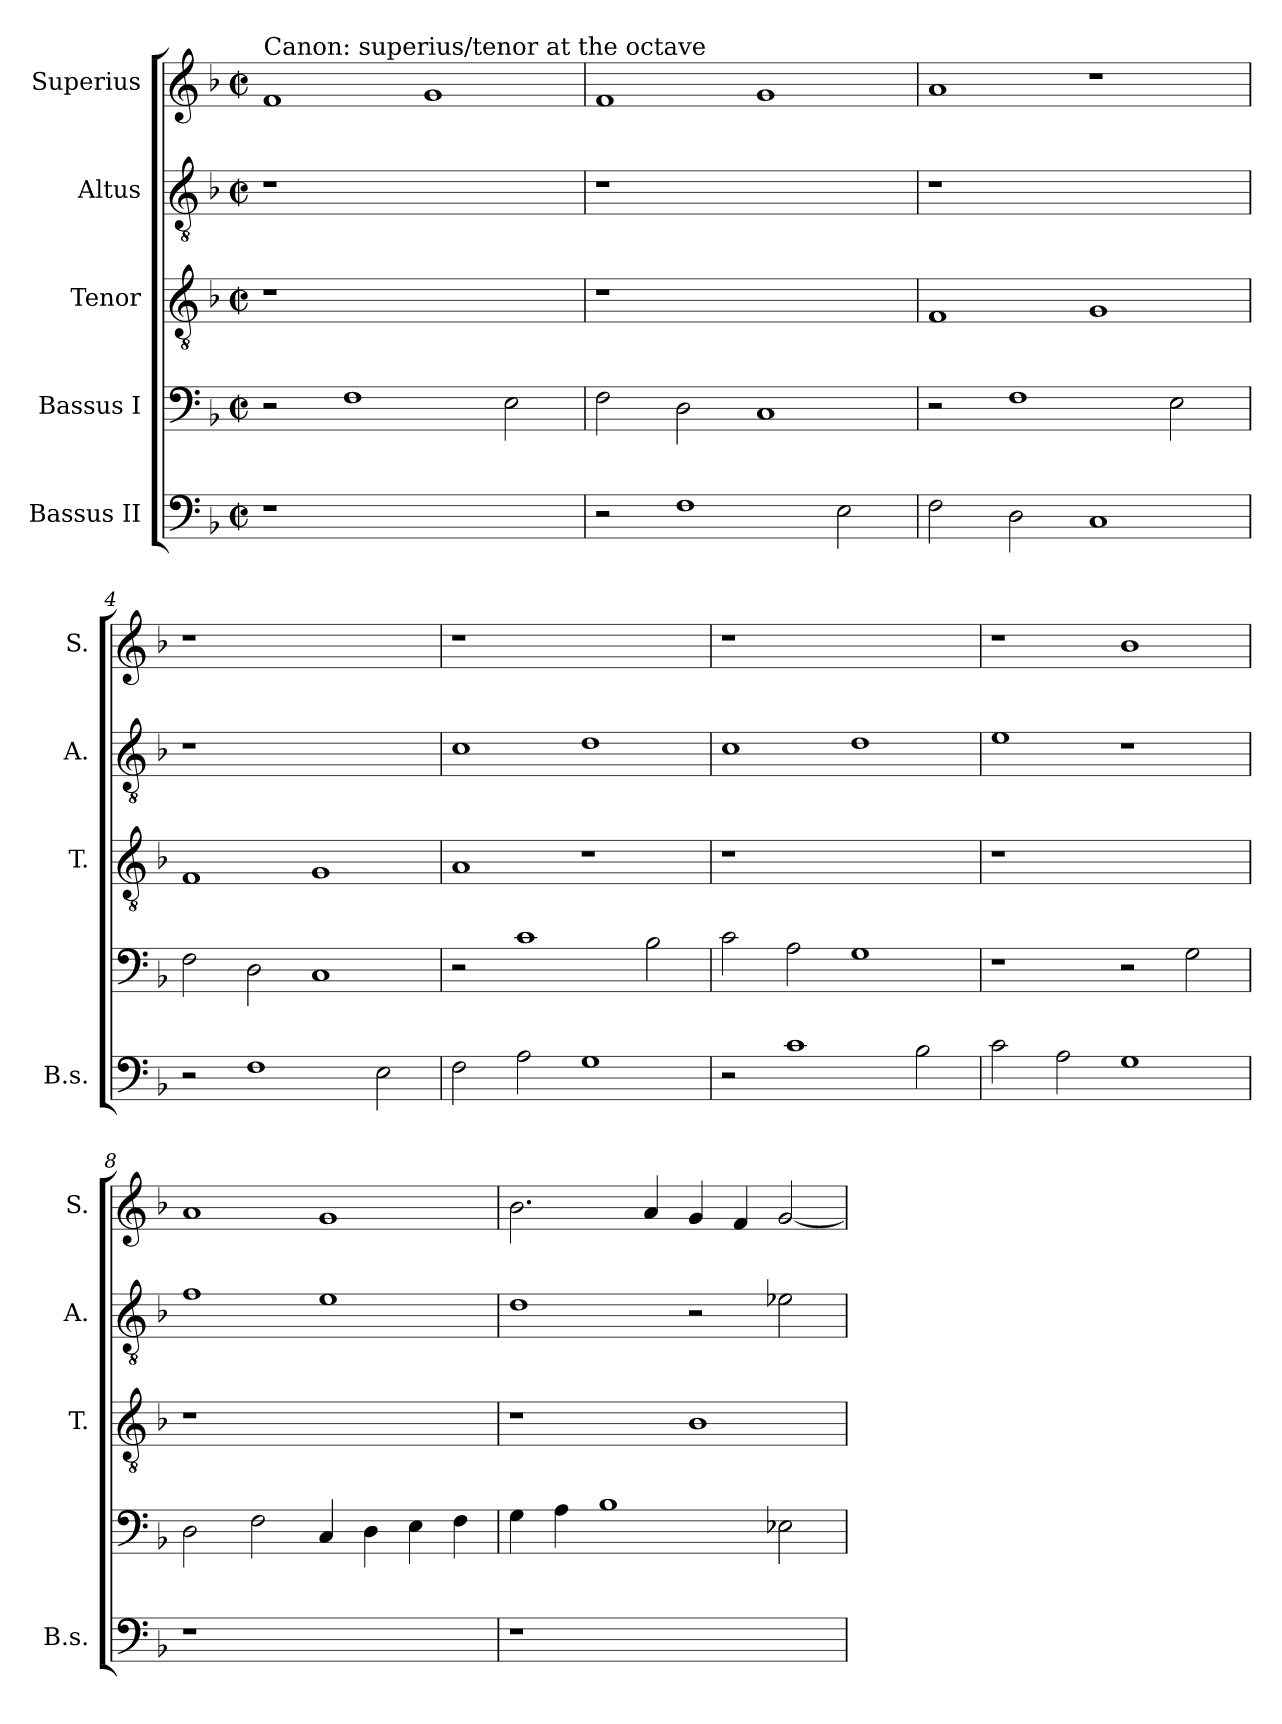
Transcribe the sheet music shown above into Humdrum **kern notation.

**kern	**kern	**kern	**kern	**kern
*part5	*part4	*part3	*part2	*part1
*staff5	*staff4	*staff3	*staff2	*staff1
*I"Bassus II	*I"Bassus I	*I"Tenor	*I"Altus	*I"Superius
*I'B.s.	*	*I'T.	*I'A.	*I'S.
!!LO:PB:g=z
*clefF4	*clefF4	*clefGv2	*clefGv2	*clefG2
*	*	*ITrd7c12	*ITrd7c12	*
*k[b-]	*k[b-]	*k[b-]	*k[b-]	*k[b-]
*F:	*F:	*F:	*F:	*F:
*M2/2	*M2/2	*M2/2	*M2/2	*M2/2
*met(c|)	*met(c|)	*met(c|)	*met(c|)	*met(c|)
=1	=1	=1	=1	=1
!	!	!	!	!LO:TX:a:t=Canon&colon; superius/tenor at the octave
!LO:N:vis=1	!	!LO:N:vis=1	!LO:N:vis=1	!
1r	2r	1r	1r	1fi
.	1Fi	.	.	.
1ryy	.	1ryy	1ryy	1gi
.	2Ei\	.	.	.
=2	=2	=2	=2	=2
!	!	!LO:N:vis=1	!LO:N:vis=1	!
2r	2Fi\	1r	1r	1fi
1Fi	2Di\	.	.	.
.	1Ci	1ryy	1ryy	1gi
2Ei\	.	.	.	.
=3	=3	=3	=3	=3
!	!	!	!LO:N:vis=1	!
2Fi\	2r	1FFi	1r	1ai
2Di\	1Fi	.	.	.
1Ci	.	1GGi	1ryy	1r
.	2Ei\	.	.	.
=4	=4	=4	=4	=4
!	!	!	!LO:N:vis=1	!LO:N:vis=1
2r	2Fi\	1FFi	1r	1r
1Fi	2Di\	.	.	.
.	1Ci	1GGi	1ryy	1ryy
2Ei\	.	.	.	.
=5	=5	=5	=5	=5
!	!	!	!	!LO:N:vis=1
2Fi\	2r	1AAi	1Ci	1r
2Ai\	1ci	.	.	.
1Gi	.	1r	1Di	1ryy
.	2B-i\	.	.	.
!!LO:LB:g=z
=6	=6	=6	=6	=6
!	!	!LO:N:vis=1	!	!LO:N:vis=1
2r	2ci\	1r	1Ci	1r
1ci	2Ai\	.	.	.
.	1Gi	1ryy	1Di	1ryy
2B-i\	.	.	.	.
=7	=7	=7	=7	=7
!	!	!LO:N:vis=1	!	!
2ci\	1r	1r	1Ei	1r
2Ai\	.	.	.	.
1Gi	2r	1ryy	1r	1b-i
.	2Gi\	.	.	.
=8	=8	=8	=8	=8
!LO:N:vis=1	!	!LO:N:vis=1	!	!
1r	2Di\	1r	1Fi	1ai
.	2Fi\	.	.	.
1ryy	4Ci/	1ryy	1Ei	1gi
.	4Di\	.	.	.
.	4Ei\	.	.	.
.	4Fi\	.	.	.
=9	=9	=9	=9	=9
!LO:N:vis=1	!	!	!	!
1r	4Gi\	1r	1Di	2.b-i\
.	4Ai\	.	.	.
.	1B-i	.	.	.
.	.	.	.	4ai/
1ryy	.	1BB-i	2r	4gi/
.	.	.	.	4fi/
.	2E-Xi\	.	2E-Xi\	[<2gi/
=	=	=	=	=
*-	*-	*-	*-	*-
